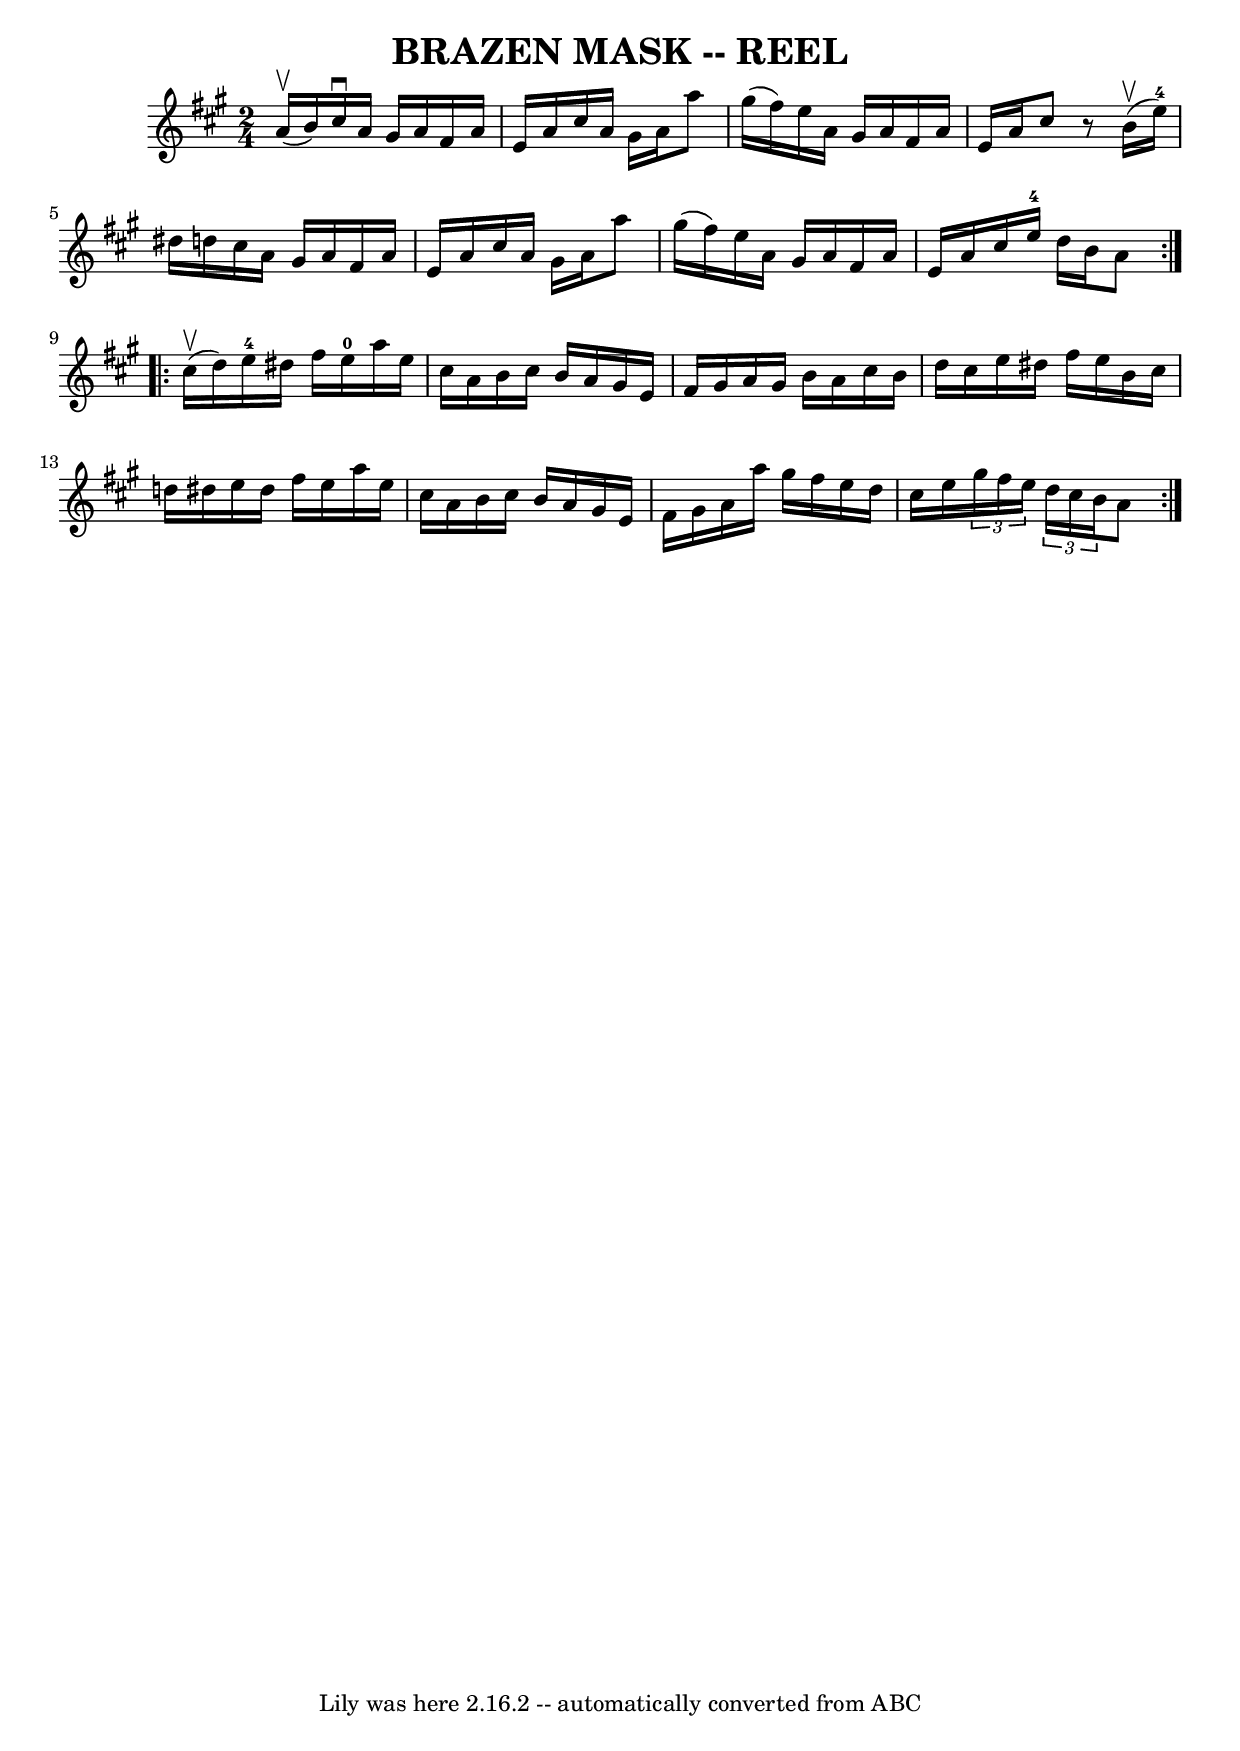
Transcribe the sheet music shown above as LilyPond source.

\version "2.7.40"
\include "Mammoth.ily"
\header {
	%% book = "Ryan's Mammoth Collection of Fiddle Tunes"
	crossRefNumber = "1"
	footnotes = ""
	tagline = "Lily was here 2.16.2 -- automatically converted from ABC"
	title = "BRAZEN MASK -- REEL"
}
voicedefault =  {
\set Score.defaultBarType = "empty"

\repeat volta 2 {
\time 2/4 \key a \major a'16 (^\upbow b'16) |
 cis''16 
^\downbow a'16 gis'16 a'16 fis'16 a'16 e'16 a'16    
|
 cis''16 a'16 gis'16 a'16 a''8 gis''16 (fis''16) 
  |
 e''16 a'16 gis'16 a'16 fis'16 a'16 e'16 a'16  
  |
 cis''8    r8 b'16 (^\upbow e''16-4) dis''16 d''!16   
 |
 cis''16 a'16 gis'16 a'16 fis'16 a'16 e'16    
a'16    |
 cis''16 a'16 gis'16 a'16 a''8 gis''16 (
fis''16)   |
 e''16 a'16 gis'16 a'16 fis'16 a'16    
e'16 a'16    |
 cis''16 e''16-4 d''16 b'16 a'8    }    
 \repeat volta 2 { cis''16 (^\upbow d''16)   |
 e''16-4 
 dis''16 fis''16 e''16-0 a''16 e''16 cis''16 a'16    
|
 b'16 cis''16 b'16 a'16 gis'16 e'16 fis'16    
gis'16    |
 a'16 gis'16 b'16 a'16 cis''16 b'16 d''16 
 cis''16    |
 e''16 dis''16 fis''16 e''16 b'16    
cis''16 d''!16 dis''16    |
 e''16 dis''16 fis''16    
e''16 a''16 e''16 cis''16 a'16    |
 b'16 cis''16    
b'16 a'16 gis'16 e'16 fis'16 gis'16    |
 a'16 a''16  
 gis''16 fis''16 e''16 d''16 cis''16 e''16    |
   
\times 2/3 { gis''16 fis''16 e''16  }   \times 2/3 { d''16 cis''16 
 b'16  } a'8    }   
}

\score{
    <<

	\context Staff="default"
	{
	    \voicedefault 
	}

    >>
	\layout {
	}
	\midi {}
}
